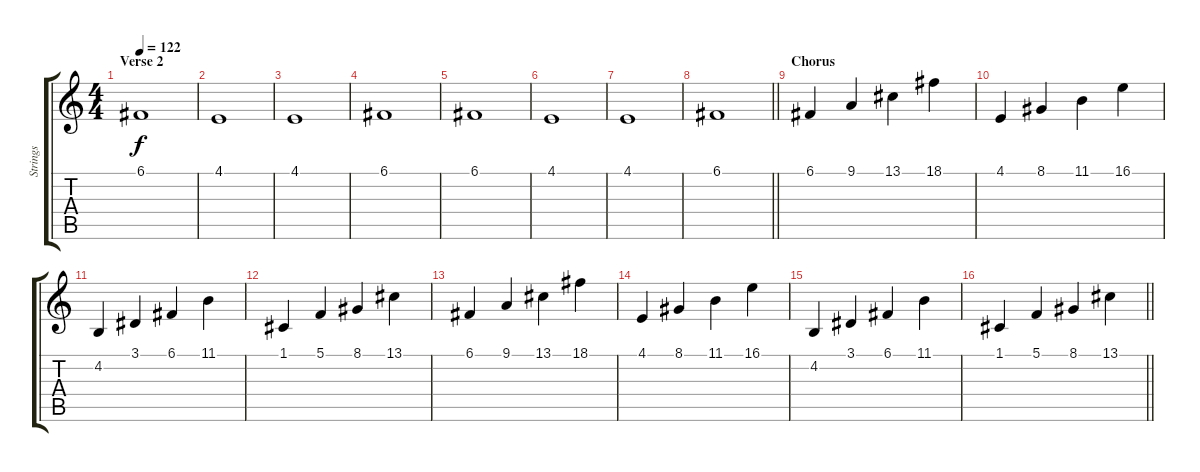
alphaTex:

\track ("Strings" "Strings") {instrument stringensemble1}
\staff {score tabs}
\tuning (C4 G3 Eb3 Bb2 F2 C2) {hide}
\ts (4 4)
\section ("" "Verse 2")
\tempo 122
\clef g2
\ks c
6.1.1{dy f} |
4.1.1 |
4.1.1 |
6.1.1 |
6.1.1 |
4.1.1 |
4.1.1 |
\barLineRight lightlight
6.1.1 |
\section ("" "Chorus")
6.1.4 9.1.4 13.1.4 18.1.4 |
4.1.4 8.1.4 11.1.4 16.1.4 |
4.2.4 3.1.4 6.1.4 11.1.4 |
1.1.4 5.1.4 8.1.4 13.1.4 |
6.1.4 9.1.4 13.1.4 18.1.4 |
4.1.4 8.1.4 11.1.4 16.1.4 |
4.2.4 3.1.4 6.1.4 11.1.4 |
\barLineRight lightlight
1.1.4 5.1.4 8.1.4 13.1.4
